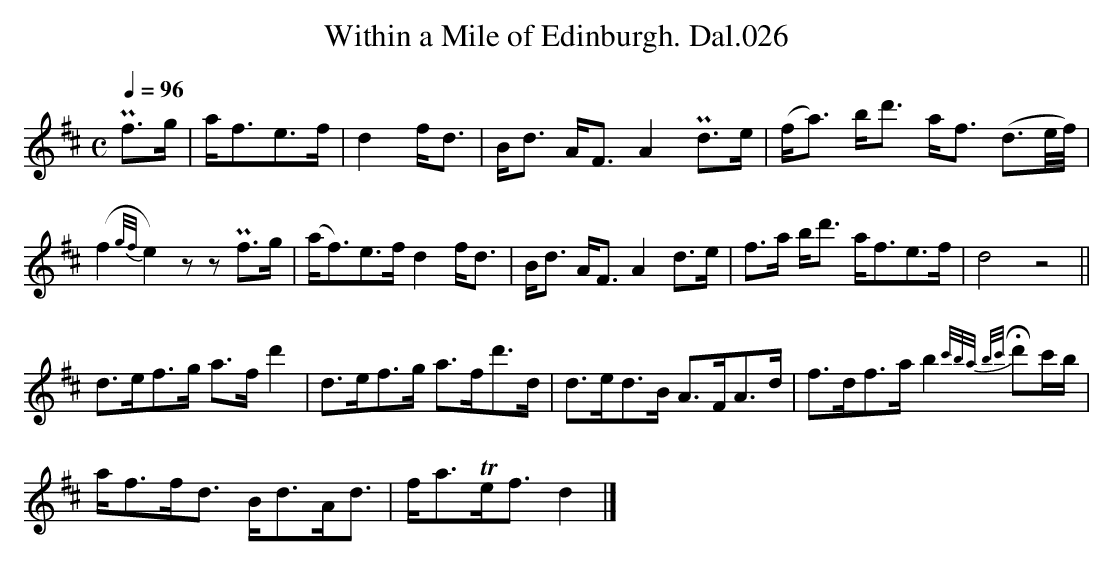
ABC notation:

X:1
T:Within a Mile of Edinburgh. Dal.026
M:C
L:1/8
Q:1/4=96
K:D
Pf>g | a<fe>f | d2 f<d | B<d A<F A2 Pd>e | (f<a) b<d' a<f (d>e/f//) |
(f2{g/f/} e2) zz Pf>g |(a<f)e>f d2 f<d | B<d A<F A2 d>e | f>a b<d' a<fe>f | d4z4 ||
d>ef>g a>f d'2 | d>ef>g a>fd'>d | d>ed>B A>FA>d | f>df>a b2{c'/b/a/ b/c'/} Hd'c'/b/ |
a<ff<d B<dA<d | f<aTe<f d2 |]
